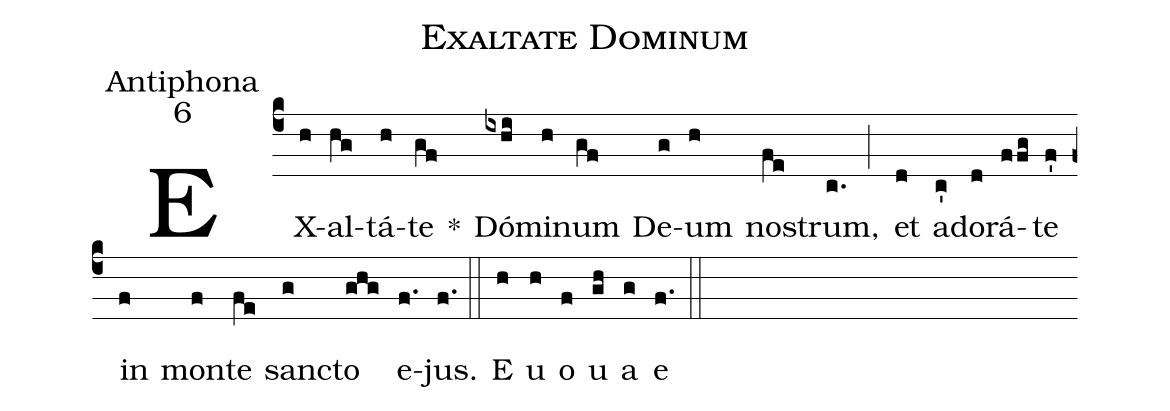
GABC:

name:Exaltate Dominum;
office-part:Antiphona;
mode:6;
%%
(c4) EX(h)al(hg)tá(h)te(gf) *() Dó(ixhi)mi(h)num(gf) De(g)um(h) no(fe)strum,(c.) (;) et(d) ad(c')o(d)rá(ffg)te(f') in(f) mon(f)te(fe) san(g)cto(ghg) e(f.)jus.(f.) (::)  E(h) u(h) o(f) u(gh) a(g) e(f.) (::)
